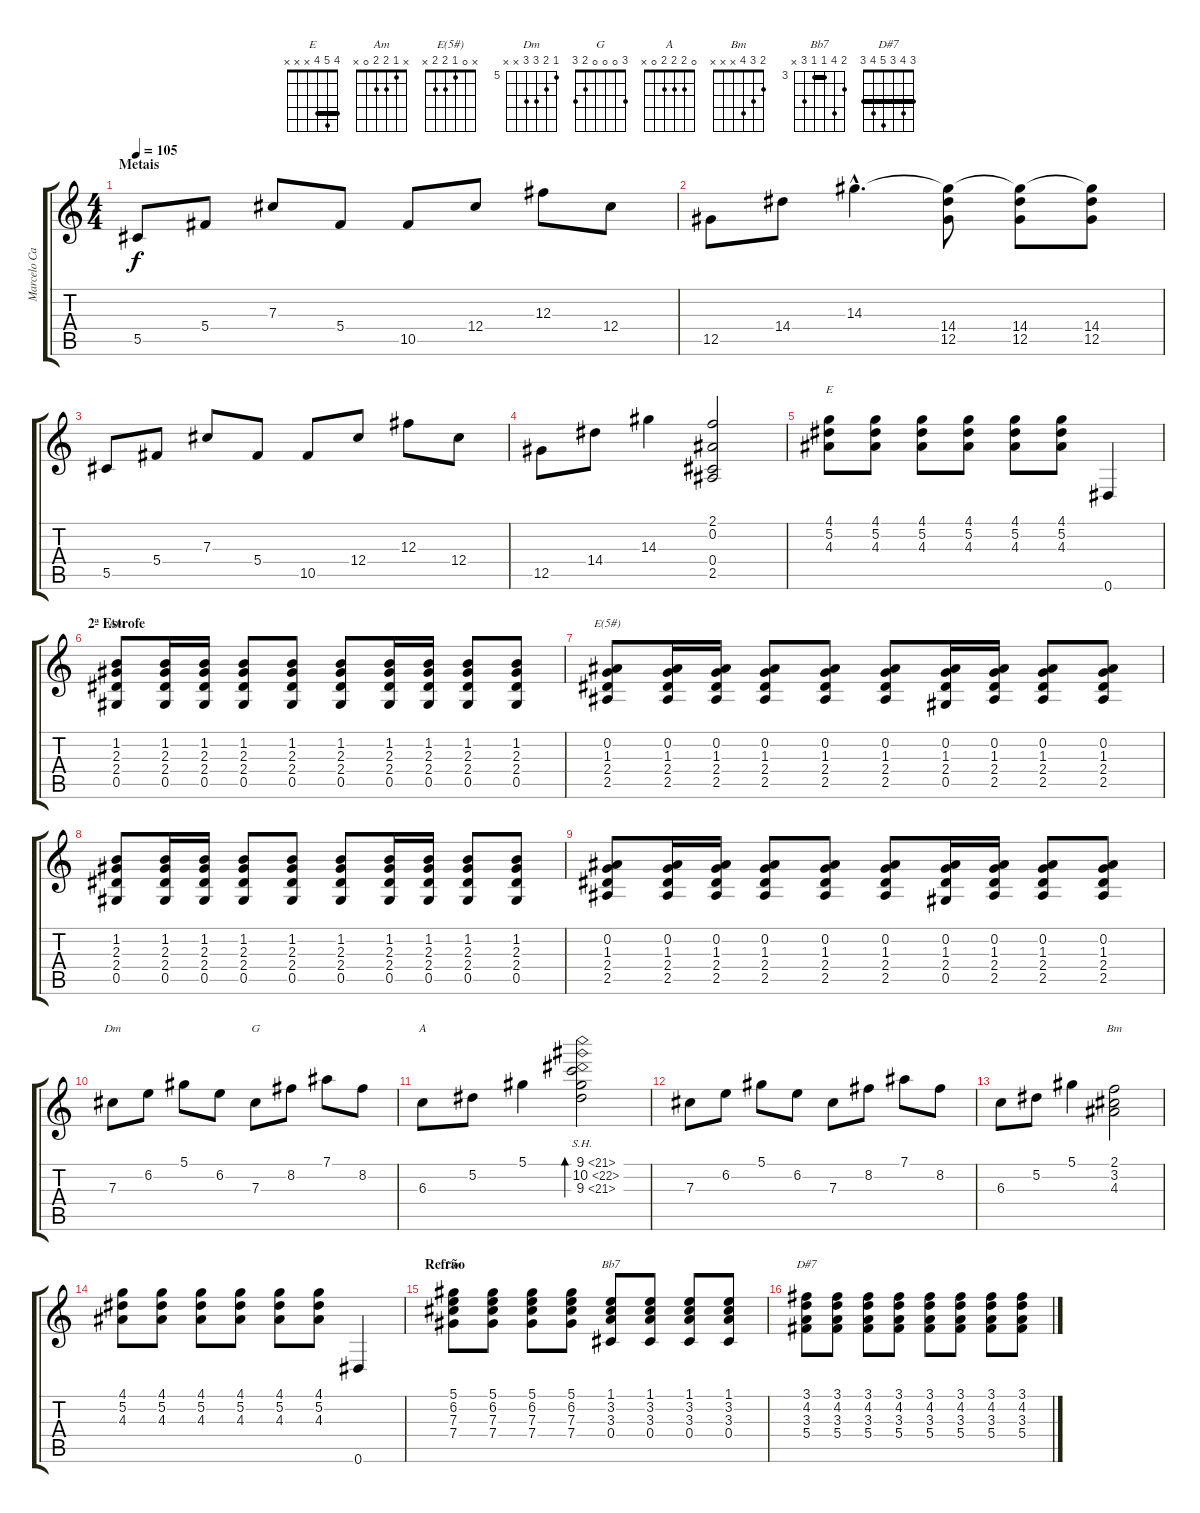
\track ("Marcelo Camelo (Guitar)" "Marcelo Ca") {instrument overdrivenguitar}
\staff {score tabs}
\tuning (Eb4 Bb3 Gb3 Db3 Ab2 Eb2) {hide}
\chord ("E" 4 5 4 x x x) {barre 4}
\chord ("Am" x 1 2 2 0 x)
\chord ("E(5#)" x 0 1 2 2 x)
\chord ("Dm" 1 3 2 0 x x)
\chord ("G" 3 0 0 0 2 3)
\chord ("A" 0 2 2 2 0 x)
\chord ("Bm" 2 3 4 x x x)
\chord ("Dm" 5 6 7 7 x x) {firstfret 5}
\chord ("Bb7" 4 6 3 3 5 x) {firstfret 3 barre 3}
\chord ("D#7" 3 4 3 5 4 3) {barre 3}
\ts (4 4)
\section ("" "Metais")
\tempo 105
\clef g2
\ks c
5.5.8{dy f volume 13 instrument electricguitarjazz} 5.4.8 7.3.8 5.4.8 10.5.8 12.4.8 12.3.8 12.4.8 |
12.5.8 14.4.8 14.3{hac}.4{d} (14.3{t} 14.4 12.5).8 (14.3{t} 14.4 12.5).8 (14.3{t} 14.4 12.5).8 |
5.5.8 5.4.8 7.3.8 5.4.8 10.5.8 12.4.8 12.3.8 12.4.8 |
12.5.8 14.4.8 14.3.4 (2.1 0.2 0.4 2.5).2 |
(4.1 5.2 4.3).8{ch "E"} (4.1 5.2 4.3).8 (4.1 5.2 4.3).8 (4.1 5.2 4.3).8 (4.1 5.2 4.3).8 (4.1 5.2 4.3).8 0.6.4 |
\section ("" "2ª Estrofe")
(1.2 2.3 2.4 0.5).8{ch "Am" volume 11 instrument overdrivenguitar} (1.2 2.3 2.4 0.5).16 (1.2 2.3 2.4 0.5).16 (1.2 2.3 2.4 0.5).8 (1.2 2.3 2.4 0.5).8 (1.2 2.3 2.4 0.5).8 (1.2 2.3 2.4 0.5).16 (1.2 2.3 2.4 0.5).16 (1.2 2.3 2.4 0.5).8 (1.2 2.3 2.4 0.5).8 |
(0.2 1.3 2.4 2.5).8{ch "E(5#)"} (0.2 1.3 2.4 2.5).16 (0.2 1.3 2.4 2.5).16 (0.2 1.3 2.4 2.5).8 (0.2 1.3 2.4 2.5).8 (0.2 1.3 2.4 2.5).8 (0.2 1.3 2.4 0.5).16 (0.2 1.3 2.4 2.5).16 (0.2 1.3 2.4 2.5).8 (0.2 1.3 2.4 2.5).8 |
(1.2 2.3 2.4 0.5).8 (1.2 2.3 2.4 0.5).16 (1.2 2.3 2.4 0.5).16 (1.2 2.3 2.4 0.5).8 (1.2 2.3 2.4 0.5).8 (1.2 2.3 2.4 0.5).8 (1.2 2.3 2.4 0.5).16 (1.2 2.3 2.4 0.5).16 (1.2 2.3 2.4 0.5).8 (1.2 2.3 2.4 0.5).8 |
(0.2 1.3 2.4 2.5).8 (0.2 1.3 2.4 2.5).16 (0.2 1.3 2.4 2.5).16 (0.2 1.3 2.4 2.5).8 (0.2 1.3 2.4 2.5).8 (0.2 1.3 2.4 2.5).8 (0.2 1.3 2.4 0.5).16 (0.2 1.3 2.4 2.5).16 (0.2 1.3 2.4 2.5).8 (0.2 1.3 2.4 2.5).8 |
7.3.8{ch "Dm" instrument electricguitarjazz} 6.2.8 5.1.8 6.2.8 7.3.8{ch "G"} 8.2.8 7.1.8 8.2.8 |
6.3.8{ch "A"} 5.2.8 5.1.4 (9.1{sh 12} 10.2{sh 12} 9.3{sh 12}).2{bd 240} |
7.3.8 6.2.8 5.1.8 6.2.8 7.3.8 8.2.8 7.1.8 8.2.8 |
6.3.8 5.2.8 5.1.4 (2.1 3.2 4.3).2{ch "Bm"} |
(4.1 5.2 4.3).8 (4.1 5.2 4.3).8 (4.1 5.2 4.3).8 (4.1 5.2 4.3).8 (4.1 5.2 4.3).8 (4.1 5.2 4.3).8 0.6.4 |
\section ("" "Refrão")
(5.1 6.2 7.3 7.4).8{ch "Dm" volume 12} (5.1 6.2 7.3 7.4).8 (5.1 6.2 7.3 7.4).8 (5.1 6.2 7.3 7.4).8 (1.1 3.2 3.3 0.4).8{ch "Bb7"} (1.1 3.2 3.3 0.4).8 (1.1 3.2 3.3 0.4).8 (1.1 3.2 3.3 0.4).8 |
(3.1 4.2 3.3 5.4).8{ch "D#7"} (3.1 4.2 3.3 5.4).8 (3.1 4.2 3.3 5.4).8 (3.1 4.2 3.3 5.4).8 (3.1 4.2 3.3 5.4).8 (3.1 4.2 3.3 5.4).8 (3.1 4.2 3.3 5.4).8 (3.1 4.2 3.3 5.4).8
